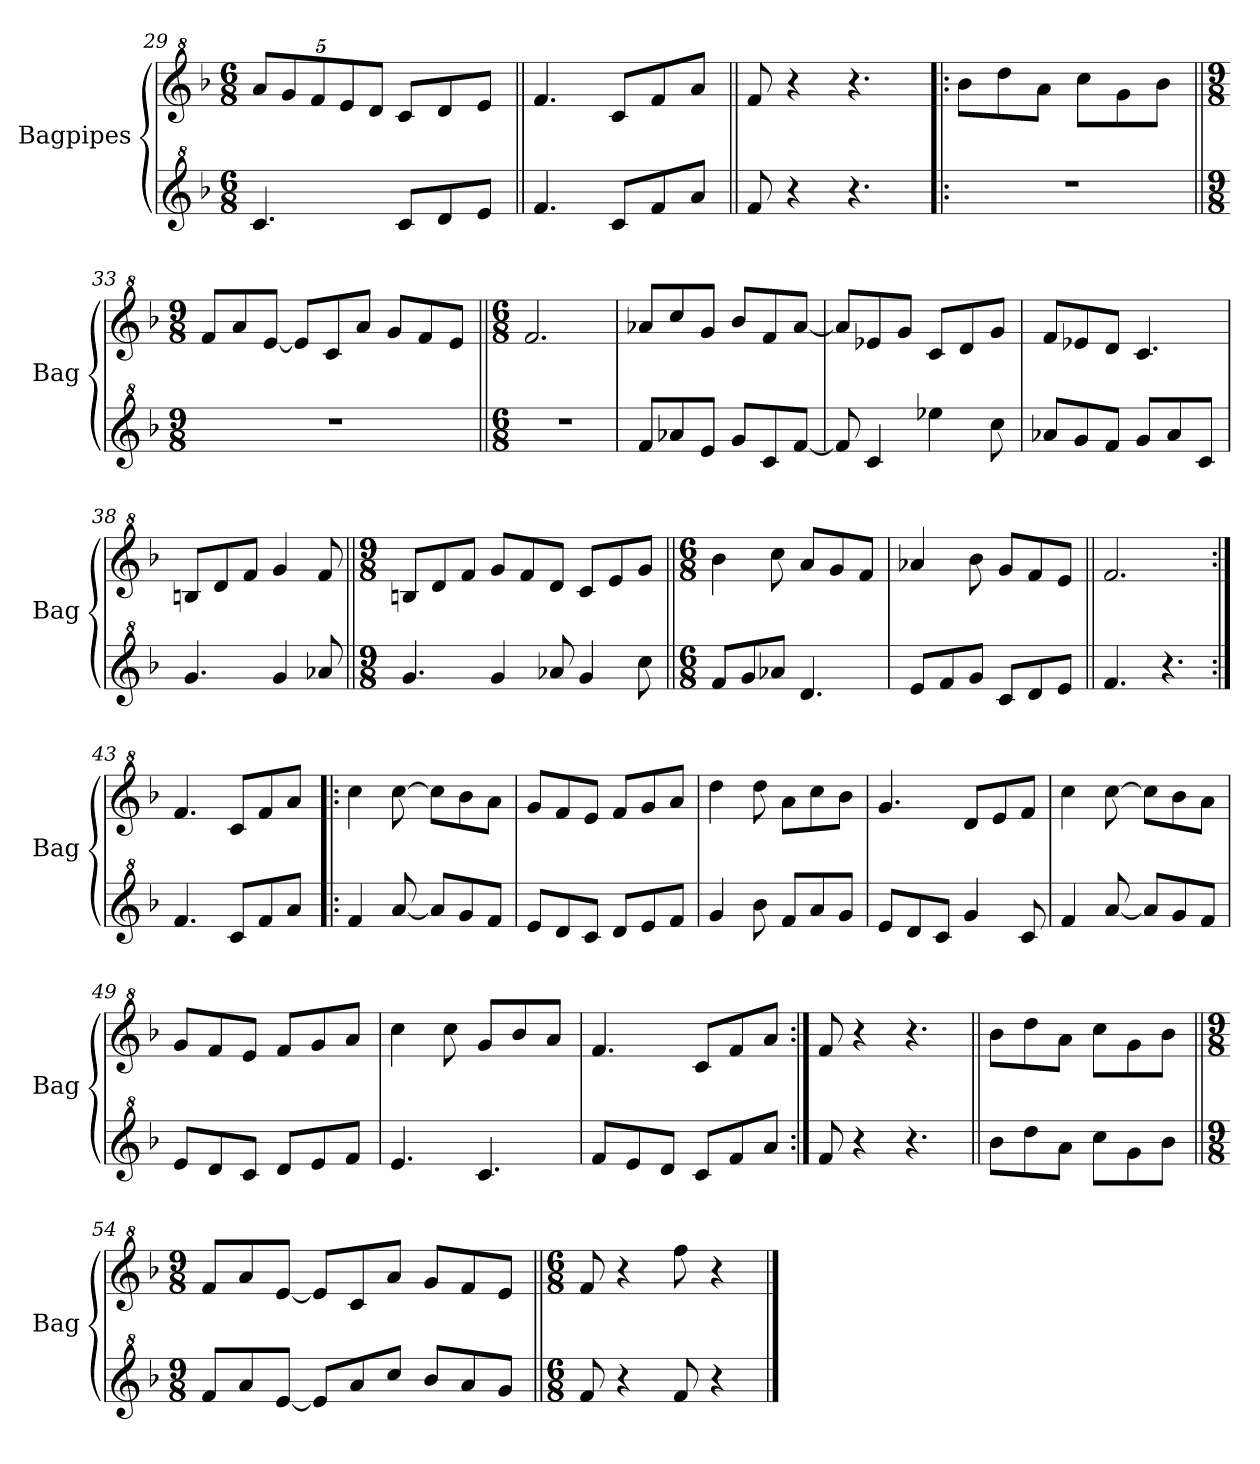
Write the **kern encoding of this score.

**kern	**kern
*part2	*part1
*staff2	*staff1
*I"Bagpipes	*I"Bagpipes
*I'Bag	*I'Bag
*clefG^2	*clefG^2
*k[b-]	*k[b-]
*F:	*F:
*M6/8	*M6/8
*	*Xbrackettup
=29	=29
4.cc/	40%3aa/L
.	40%3gg/
.	40%3ff/
.	40%3ee/
.	40%3dd/J
8cc/L	8cc/L
8dd/	8dd/
8ee/J	8ee/J
!!LO:LB:g=z
=30||	=30||
4.ff/	4.ff/
8cc/L	8cc/L
8ff/	8ff/
8aa/J	8aa/J
=31||	=31||
8ff/	8ff/
4r	4r
4.r	4.r
=32!|:	=32!|:
2.r	8bb-\L
.	8ddd\
.	8aa\J
.	8ccc\L
.	8gg\
.	8bb-\J
=33||	=33||
*M9/8	*M9/8
8%9r	8ff/L
.	8aa/
.	[8ee/J
.	8ee/L]
.	8cc/
.	8aa/J
.	8gg/L
.	8ff/
.	8ee/J
=34||	=34||
*M6/8	*M6/8
2.r	2.ff/
=35	=35
8ff/L	8aa-X/L
8aa-X/	8ccc/
8ee/J	8gg/J
8gg/L	8bb-/L
8cc/	8ff/
[8ff/J	[8aa-/J
=36	=36
8ff/]	8aa-/L]
4cc/	8ee-X/
.	8gg/J
4eee-X\	8cc/L
.	8dd/
8ccc\	8gg/J
!!LO:LB:g=z
=37	=37
8aa-X/L	8ff/L
8gg/	8ee-X/
8ff/J	8dd/J
8gg/L	4.cc/
8aa-/	.
8cc/J	.
=38	=38
4.gg/	8bn/L
.	8dd/
.	8ff/J
4gg/	4gg/
8aa-X/	8ff/
=39||	=39||
*M9/8	*M9/8
4.gg/	8bn/L
.	8dd/
.	8ff/J
4gg/	8gg/L
.	8ff/
8aa-X/	8dd/J
4gg/	8cc/L
.	8ee/
8ccc\	8gg/J
=40||	=40||
*M6/8	*M6/8
8ff/L	4bb-\
8gg/	.
8aa-X/J	8ccc\
4.dd/	8aa/L
.	8gg/
.	8ff/J
=41	=41
8ee/L	4aa-X/
8ff/	.
8gg/J	8bb-\
8cc/L	8gg/L
8dd/	8ff/
8ee/J	8ee/J
=42||	=42||
4.ff/	2.ff/
4.r	.
!!LO:PB:g=z
=43:|!	=43:|!
4.ff/	4.ff/
8cc/L	8cc/L
8ff/	8ff/
8aa/J	8aa/J
=44!|:	=44!|:
4ff/	4ccc\
[8aa/	[8ccc\
8aa/L]	8ccc\L]
8gg/	8bb-\
8ff/J	8aa\J
=45	=45
8ee/L	8gg/L
8dd/	8ff/
8cc/J	8ee/J
8dd/L	8ff/L
8ee/	8gg/
8ff/J	8aa/J
=46	=46
4gg/	4ddd\
8bb-\	8ddd\
8ff/L	8aa\L
8aa/	8ccc\
8gg/J	8bb-\J
=47	=47
8ee/L	4.gg/
8dd/	.
8cc/J	.
4gg/	8dd/L
.	8ee/
8cc/	8ff/J
=48	=48
4ff/	4ccc\
[8aa/	[8ccc\
8aa/L]	8ccc\L]
8gg/	8bb-\
8ff/J	8aa\J
=49	=49
8ee/L	8gg/L
8dd/	8ff/
8cc/J	8ee/J
8dd/L	8ff/L
8ee/	8gg/
8ff/J	8aa/J
=50	=50
4.ee/	4ccc\
.	8ccc\
4.cc/	8gg/L
.	8bb-/
.	8aa/J
!!LO:LB:g=z
=51	=51
8ff/L	4.ff/
8ee/	.
8dd/J	.
8cc/L	8cc/L
8ff/	8ff/
8aa/J	8aa/J
=52:|!	=52:|!
8ff/	8ff/
4r	4r
4.r	4.r
=53||	=53||
8bb-\L	8bb-\L
8ddd\	8ddd\
8aa\J	8aa\J
8ccc\L	8ccc\L
8gg\	8gg\
8bb-\J	8bb-\J
=54||	=54||
*M9/8	*M9/8
8ff/L	8ff/L
8aa/	8aa/
[8ee/J	[8ee/J
8ee/L]	8ee/L]
8aa/	8cc/
8ccc/J	8aa/J
8bb-/L	8gg/L
8aa/	8ff/
8gg/J	8ee/J
=55||	=55||
*M6/8	*M6/8
8ff/	8ff/
4r	4r
8ff/	8fff\
4r	4r
==	==
*-	*-
